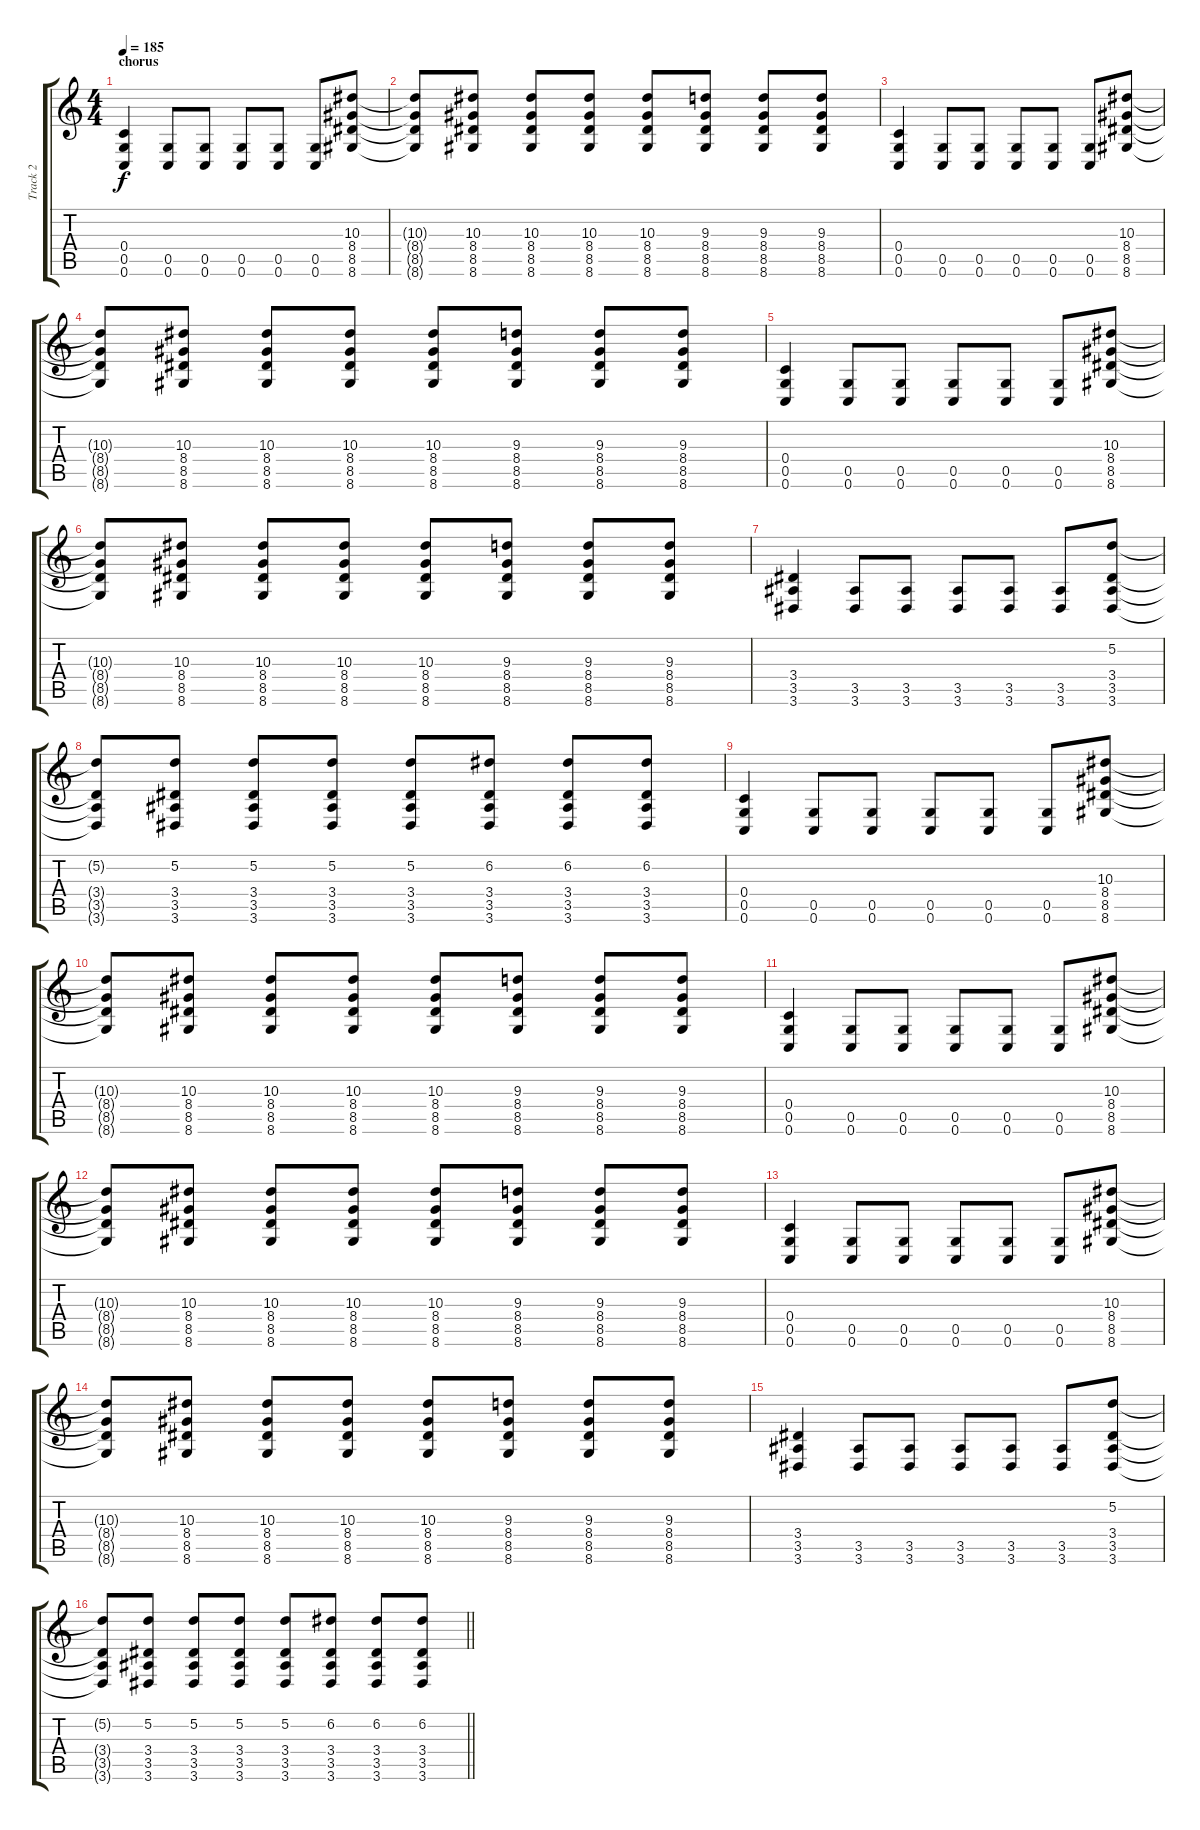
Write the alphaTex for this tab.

\track ("Track 2" "Track 2") {instrument distortionguitar}
\staff {score tabs}
\tuning (D4 A3 F3 C3 G2 C2) {hide}
\ts (4 4)
\section ("" "chorus")
\tempo 185
\clef g2
\ks c
(0.4 0.5 0.6).4{dy f} (0.5 0.6).8 (0.5 0.6).8 (0.5 0.6).8 (0.5 0.6).8 (0.5 0.6).8 (10.3 8.4 8.5 8.6).8 |
(10.3{t} 8.4{t} 8.5{t} 8.6{t}).8 (10.3 8.4 8.5 8.6).8 (10.3 8.4 8.5 8.6).8 (10.3 8.4 8.5 8.6).8 (10.3 8.4 8.5 8.6).8 (9.3 8.4 8.5 8.6).8 (9.3 8.4 8.5 8.6).8 (9.3 8.4 8.5 8.6).8 |
(0.4 0.5 0.6).4 (0.5 0.6).8 (0.5 0.6).8 (0.5 0.6).8 (0.5 0.6).8 (0.5 0.6).8 (10.3 8.4 8.5 8.6).8 |
(10.3{t} 8.4{t} 8.5{t} 8.6{t}).8 (10.3 8.4 8.5 8.6).8 (10.3 8.4 8.5 8.6).8 (10.3 8.4 8.5 8.6).8 (10.3 8.4 8.5 8.6).8 (9.3 8.4 8.5 8.6).8 (9.3 8.4 8.5 8.6).8 (9.3 8.4 8.5 8.6).8 |
(0.4 0.5 0.6).4 (0.5 0.6).8 (0.5 0.6).8 (0.5 0.6).8 (0.5 0.6).8 (0.5 0.6).8 (10.3 8.4 8.5 8.6).8 |
(10.3{t} 8.4{t} 8.5{t} 8.6{t}).8 (10.3 8.4 8.5 8.6).8 (10.3 8.4 8.5 8.6).8 (10.3 8.4 8.5 8.6).8 (10.3 8.4 8.5 8.6).8 (9.3 8.4 8.5 8.6).8 (9.3 8.4 8.5 8.6).8 (9.3 8.4 8.5 8.6).8 |
(3.4 3.5 3.6).4 (3.5 3.6).8 (3.5 3.6).8 (3.5 3.6).8 (3.5 3.6).8 (3.5 3.6).8 (5.2 3.4 3.5 3.6).8 |
(5.2{t} 3.4{t} 3.5{t} 3.6{t}).8 (5.2 3.4 3.5 3.6).8 (5.2 3.4 3.5 3.6).8 (5.2 3.4 3.5 3.6).8 (5.2 3.4 3.5 3.6).8 (6.2 3.4 3.5 3.6).8 (6.2 3.4 3.5 3.6).8 (6.2 3.4 3.5 3.6).8 |
(0.4 0.5 0.6).4 (0.5 0.6).8 (0.5 0.6).8 (0.5 0.6).8 (0.5 0.6).8 (0.5 0.6).8 (10.3 8.4 8.5 8.6).8 |
(10.3{t} 8.4{t} 8.5{t} 8.6{t}).8 (10.3 8.4 8.5 8.6).8 (10.3 8.4 8.5 8.6).8 (10.3 8.4 8.5 8.6).8 (10.3 8.4 8.5 8.6).8 (9.3 8.4 8.5 8.6).8 (9.3 8.4 8.5 8.6).8 (9.3 8.4 8.5 8.6).8 |
(0.4 0.5 0.6).4 (0.5 0.6).8 (0.5 0.6).8 (0.5 0.6).8 (0.5 0.6).8 (0.5 0.6).8 (10.3 8.4 8.5 8.6).8 |
(10.3{t} 8.4{t} 8.5{t} 8.6{t}).8 (10.3 8.4 8.5 8.6).8 (10.3 8.4 8.5 8.6).8 (10.3 8.4 8.5 8.6).8 (10.3 8.4 8.5 8.6).8 (9.3 8.4 8.5 8.6).8 (9.3 8.4 8.5 8.6).8 (9.3 8.4 8.5 8.6).8 |
(0.4 0.5 0.6).4 (0.5 0.6).8 (0.5 0.6).8 (0.5 0.6).8 (0.5 0.6).8 (0.5 0.6).8 (10.3 8.4 8.5 8.6).8 |
(10.3{t} 8.4{t} 8.5{t} 8.6{t}).8 (10.3 8.4 8.5 8.6).8 (10.3 8.4 8.5 8.6).8 (10.3 8.4 8.5 8.6).8 (10.3 8.4 8.5 8.6).8 (9.3 8.4 8.5 8.6).8 (9.3 8.4 8.5 8.6).8 (9.3 8.4 8.5 8.6).8 |
(3.4 3.5 3.6).4 (3.5 3.6).8 (3.5 3.6).8 (3.5 3.6).8 (3.5 3.6).8 (3.5 3.6).8 (5.2 3.4 3.5 3.6).8 |
\barLineRight lightlight
(5.2{t} 3.4{t} 3.5{t} 3.6{t}).8 (5.2 3.4 3.5 3.6).8 (5.2 3.4 3.5 3.6).8 (5.2 3.4 3.5 3.6).8 (5.2 3.4 3.5 3.6).8 (6.2 3.4 3.5 3.6).8 (6.2 3.4 3.5 3.6).8 (6.2 3.4 3.5 3.6).8
